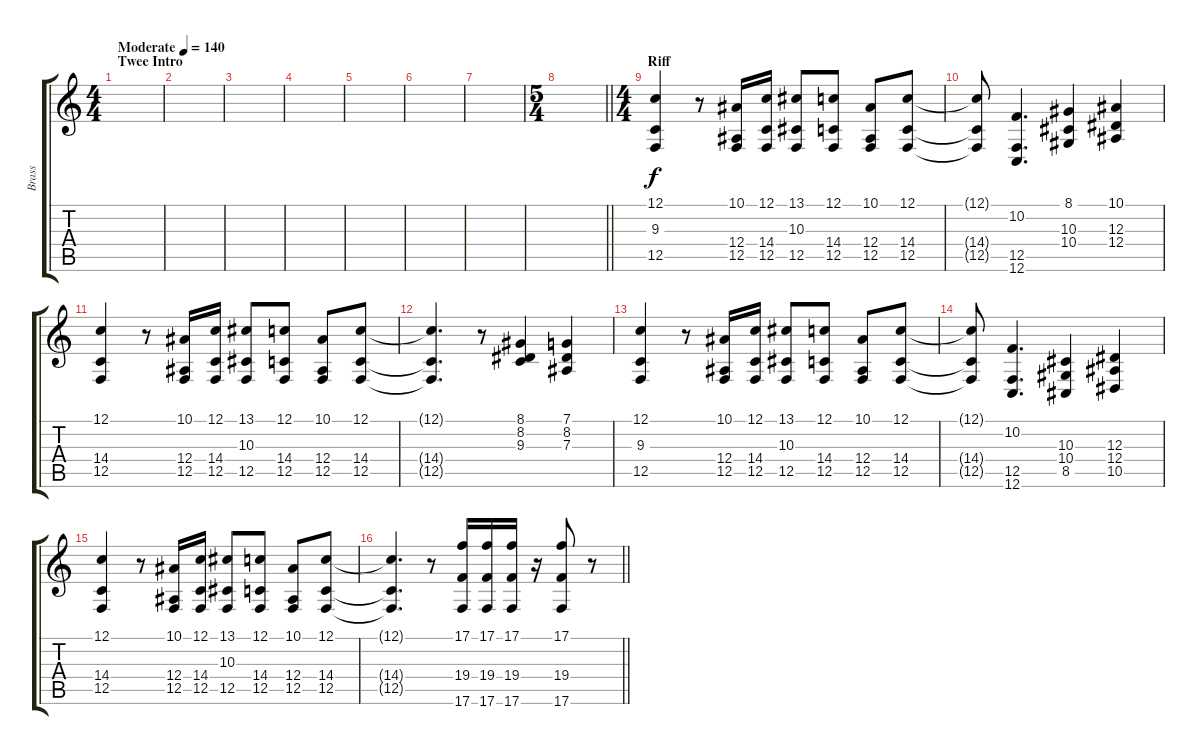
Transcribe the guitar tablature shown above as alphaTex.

\track ("Brass" "Brass") {instrument brasssection}
\staff {score tabs}
\tuning (C4 G3 Eb3 Bb2 F2 C2) {hide}
\ts (4 4)
\section ("" "Twee Intro")
\tempo (140 "Moderate")
\clef g2
\ks c
|
|
|
|
|
|
|
\ts (5 4)
\barLineRight lightlight
|
\ts (4 4)
\section ("" "Riff")
(12.1 9.3 12.5).4 r.8 (10.1 12.4 12.5).16 (12.1 14.4 12.5).16 (13.1 10.3 12.5).8 (12.1 14.4 12.5).8 (10.1 12.4 12.5).8 (12.1 14.4 12.5).8 |
(12.1{t} 14.4{t} 12.5{t}).8 (10.2 12.5 12.6).4{d} (8.1 10.3 10.4).4 (10.1 12.3 12.4).4 |
(12.1 14.4 12.5).4 r.8 (10.1 12.4 12.5).16 (12.1 14.4 12.5).16 (13.1 10.3 12.5).8 (12.1 14.4 12.5).8 (10.1 12.4 12.5).8 (12.1 14.4 12.5).8 |
(12.1{t} 14.4{t} 12.5{t}).4{d} r.8 (8.1 8.2 9.3).4 (7.1 8.2 7.3).4 |
(12.1 9.3 12.5).4 r.8 (10.1 12.4 12.5).16 (12.1 14.4 12.5).16 (13.1 10.3 12.5).8 (12.1 14.4 12.5).8 (10.1 12.4 12.5).8 (12.1 14.4 12.5).8 |
(12.1{t} 14.4{t} 12.5{t}).8 (10.2 12.5 12.6).4{d} (10.3 10.4 8.5).4 (12.3 12.4 10.5).4 |
(12.1 14.4 12.5).4 r.8 (10.1 12.4 12.5).16 (12.1 14.4 12.5).16 (13.1 10.3 12.5).8 (12.1 14.4 12.5).8 (10.1 12.4 12.5).8 (12.1 14.4 12.5).8 |
\barLineRight lightlight
(12.1{t} 14.4{t} 12.5{t}).4{d} r.8 (17.1 19.4 17.6).16 (17.1 19.4 17.6).16 (17.1 19.4 17.6).16 r.16 (17.1 19.4 17.6).8 r.8
